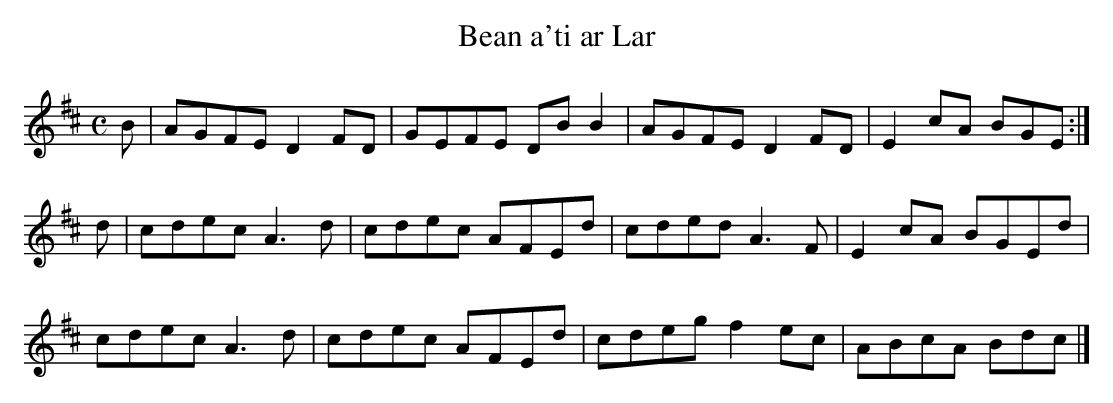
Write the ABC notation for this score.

X:1
T:Bean a'ti ar Lar
M:C
L:1/8
K:D Major
B|AGFE D2FD|GEFE DBB2|AGFE D2FD|E2cA BGE:|!
d|cdec A3d|cdec AFEd|cded A3F|E2cA BGEd|!
cdec A3d|cdec AFEd|cdeg f2ec|ABcA Bdc|]!
